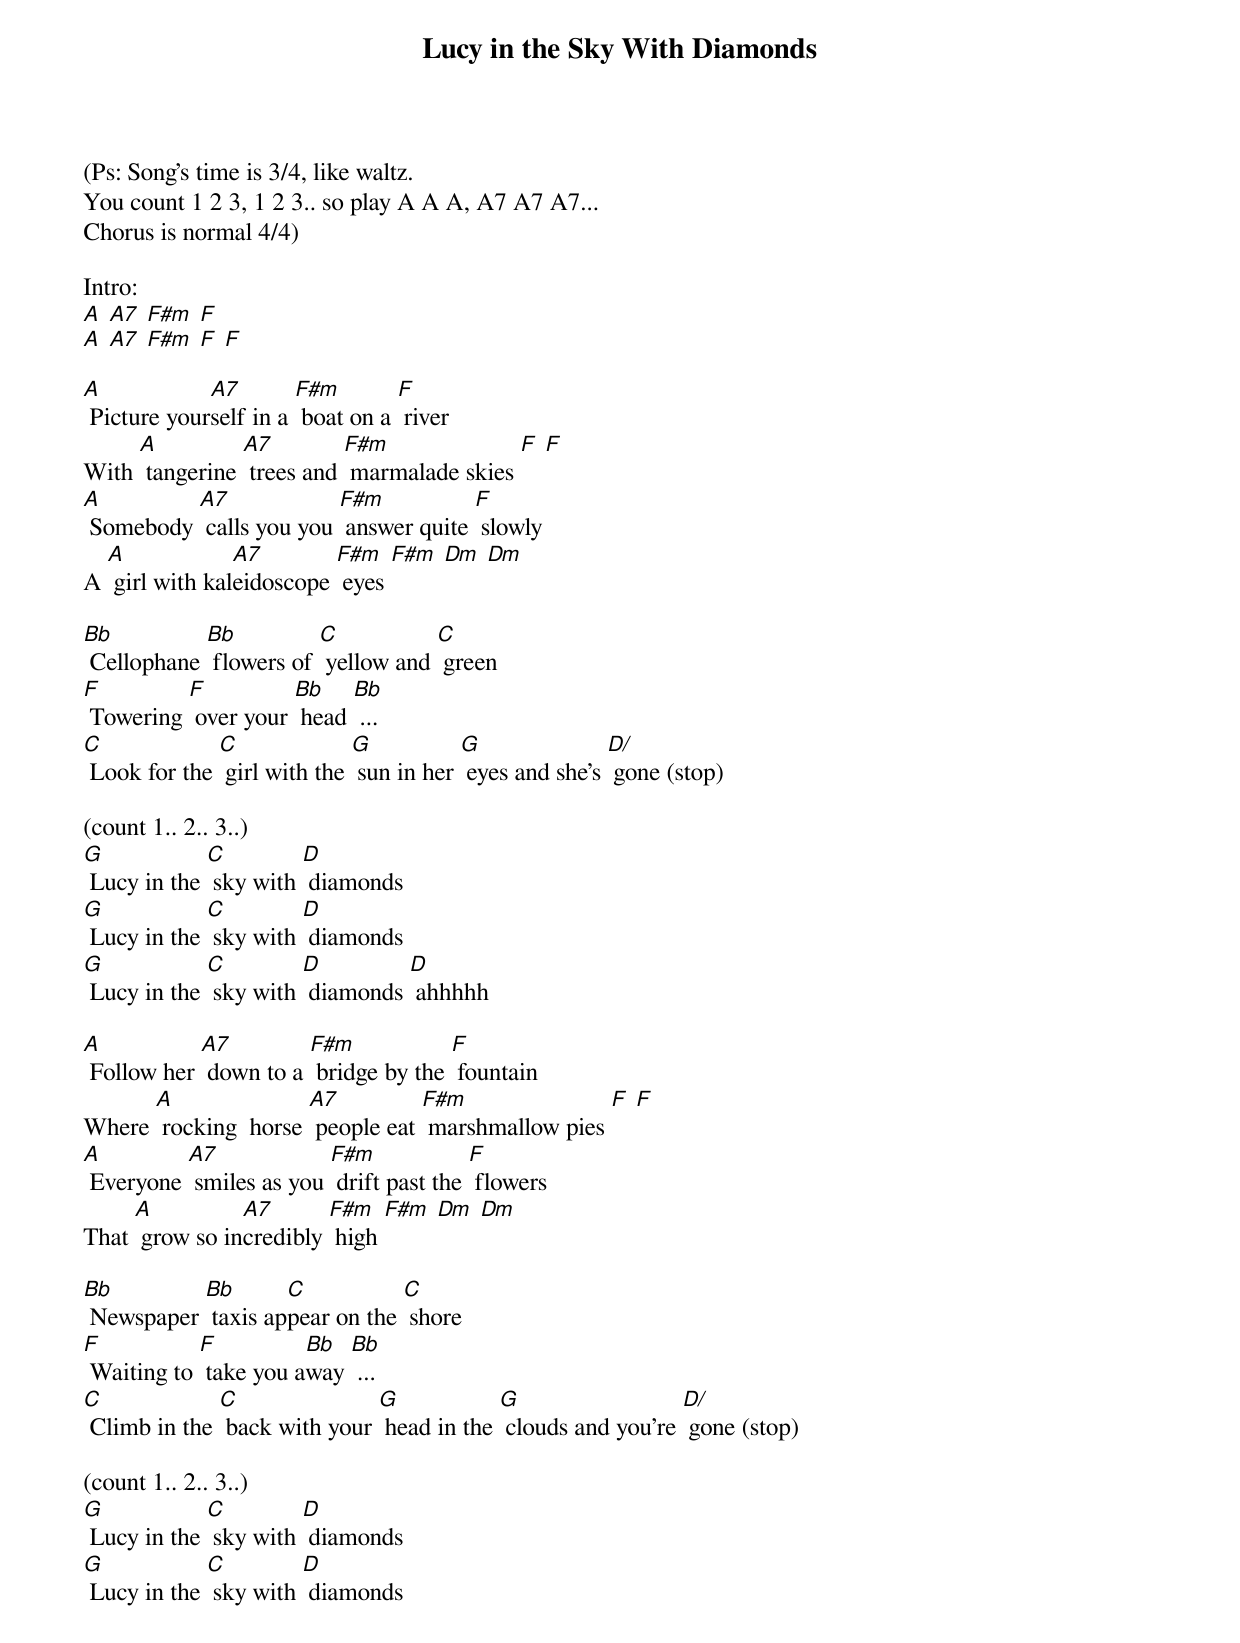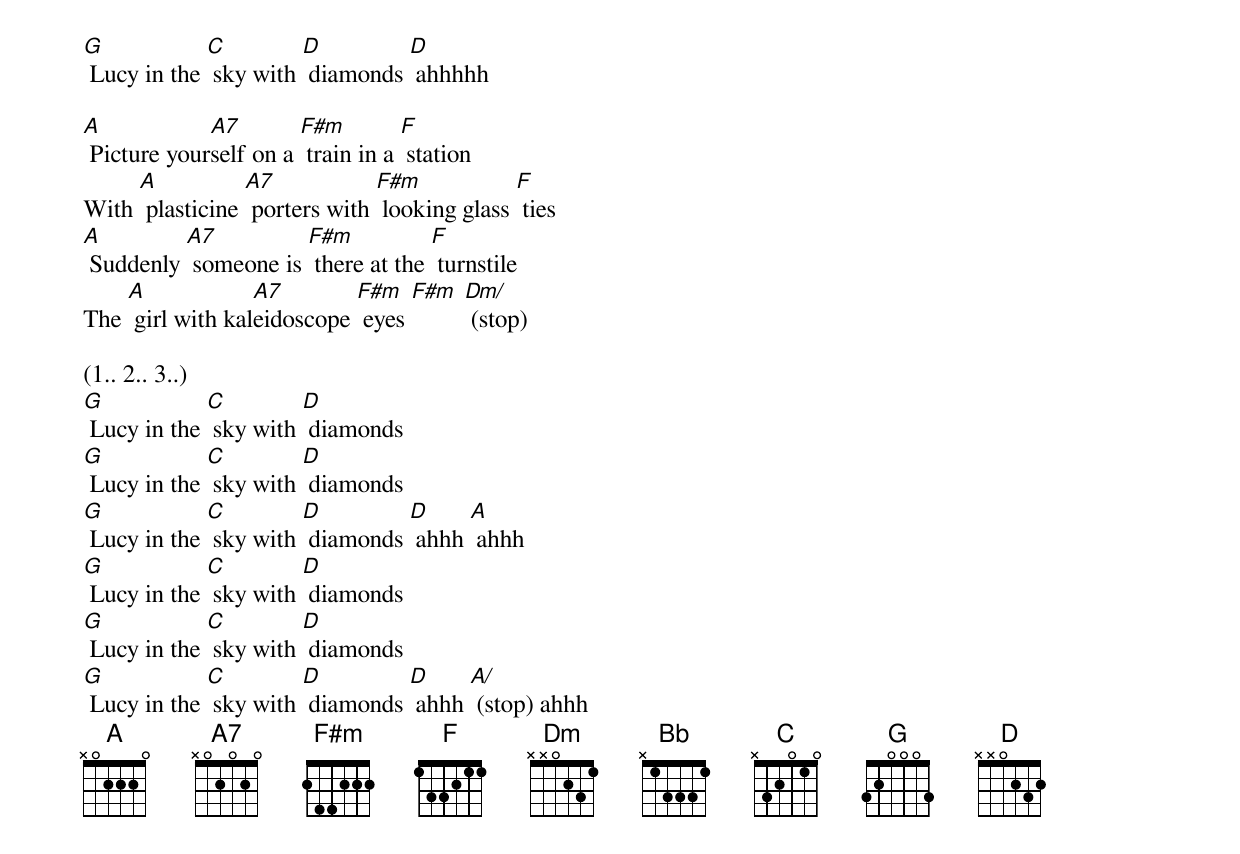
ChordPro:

{t: Lucy in the Sky With Diamonds }
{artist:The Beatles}
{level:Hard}
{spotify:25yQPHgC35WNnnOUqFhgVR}

(Ps: Song's time is 3/4, like waltz.
You count 1 2 3, 1 2 3.. so play A A A, A7 A7 A7...
Chorus is normal 4/4)

Intro:
[A] [A7] [F#m] [F]
[A] [A7] [F#m] [F] [F]

[A] Picture your[A7]self in a [F#m] boat on a [F] river
With [A] tangerine [A7] trees and [F#m] marmalade skies [F] [F]
[A] Somebody [A7] calls you you [F#m] answer quite [F] slowly
A [A] girl with kal[A7]eidoscope [F#m] eyes [F#m] [Dm] [Dm]

[Bb] Cellophane [Bb] flowers of [C] yellow and [C] green
[F] Towering [F] over your [Bb] head [Bb] ...
[C] Look for the [C] girl with the [G] sun in her [G] eyes and she's [D/] gone (stop)

(count 1.. 2.. 3..)
[G] Lucy in the [C] sky with [D] diamonds
[G] Lucy in the [C] sky with [D] diamonds
[G] Lucy in the [C] sky with [D] diamonds [D] ahhhhh

[A] Follow her [A7] down to a [F#m] bridge by the [F] fountain
Where [A] rocking  horse [A7] people eat [F#m] marshmallow pies [F] [F]
[A] Everyone [A7] smiles as you [F#m] drift past the [F] flowers
That [A] grow so in[A7]credibly [F#m] high [F#m] [Dm] [Dm]

[Bb] Newspaper [Bb] taxis ap[C]pear on the [C] shore
[F] Waiting to [F] take you a[Bb]way [Bb] ...
[C] Climb in the [C] back with your [G] head in the [G] clouds and you're [D/] gone (stop)

(count 1.. 2.. 3..)
[G] Lucy in the [C] sky with [D] diamonds
[G] Lucy in the [C] sky with [D] diamonds
[G] Lucy in the [C] sky with [D] diamonds [D] ahhhhh

[A] Picture your[A7]self on a [F#m] train in a [F] station
With [A] plasticine [A7] porters with [F#m] looking glass [F] ties
[A] Suddenly [A7] someone is [F#m] there at the [F] turnstile
The [A] girl with kal[A7]eidoscope [F#m] eyes [F#m] [Dm/] (stop)

(1.. 2.. 3..)
[G] Lucy in the [C] sky with [D] diamonds
[G] Lucy in the [C] sky with [D] diamonds
[G] Lucy in the [C] sky with [D] diamonds [D] ahhh [A] ahhh
[G] Lucy in the [C] sky with [D] diamonds
[G] Lucy in the [C] sky with [D] diamonds
[G] Lucy in the [C] sky with [D] diamonds [D] ahhh [A/] (stop) ahhh
